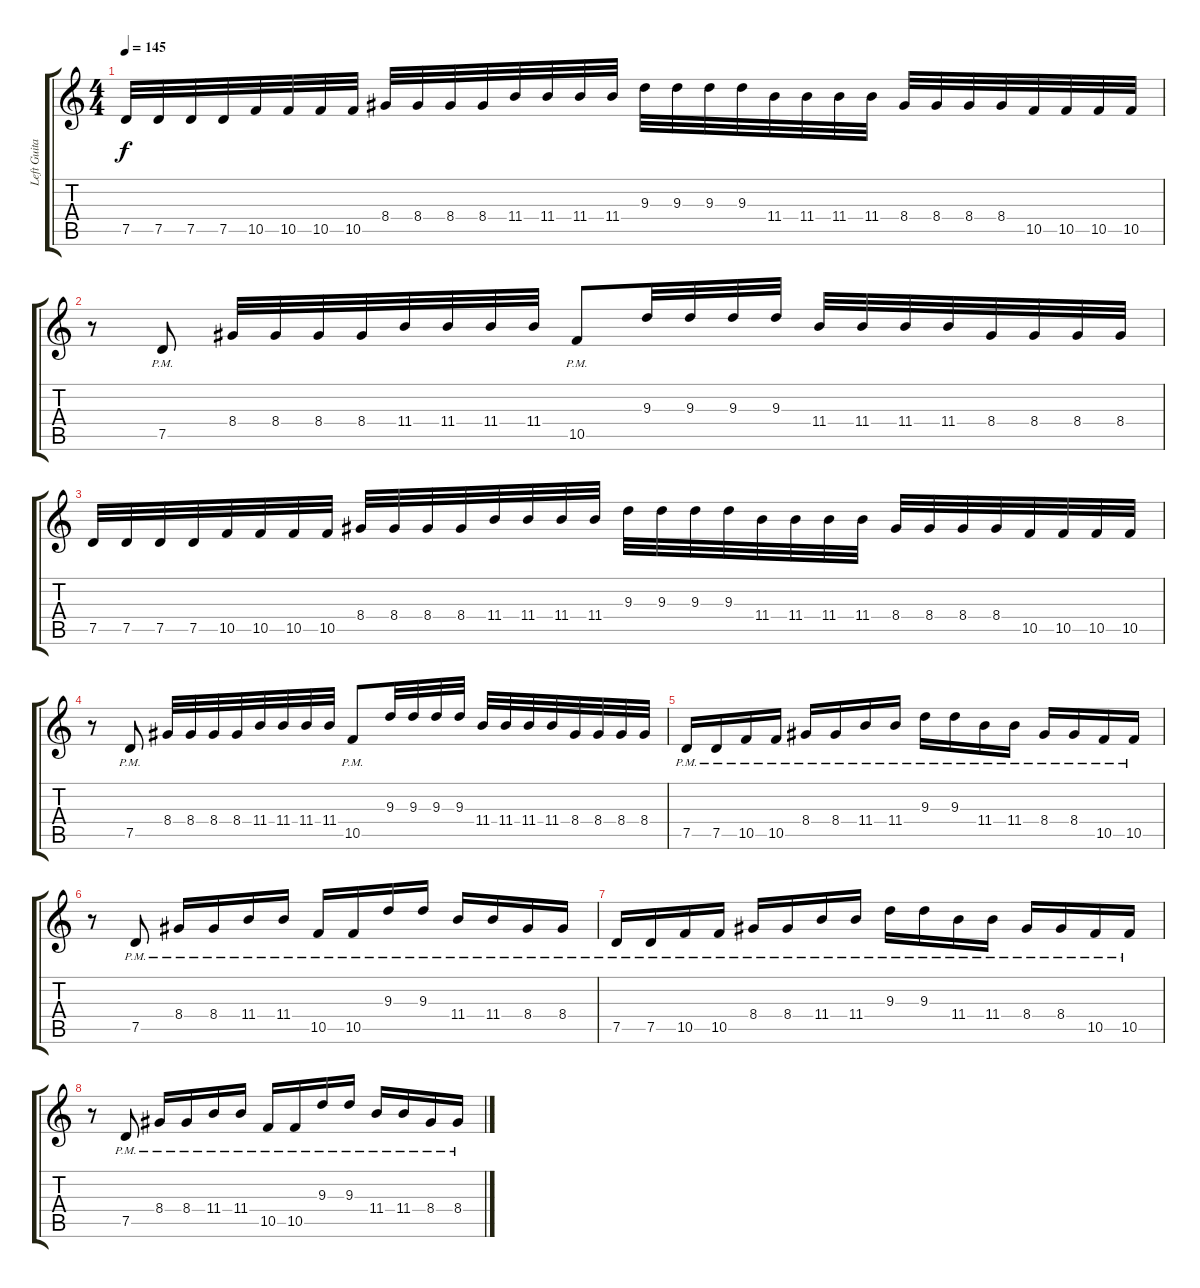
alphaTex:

\track ("Left Guitar" "Left Guita") {instrument distortionguitar}
\staff {score tabs}
\tuning (D4 A3 F3 C3 G2 C2) {hide}
\ts (4 4)
\tempo 145
\clef g2
\ks c
7.5.32{dy f} 7.5.32 7.5.32 7.5.32 10.5.32 10.5.32 10.5.32 10.5.32 8.4.32 8.4.32 8.4.32 8.4.32 11.4.32 11.4.32 11.4.32 11.4.32 9.3.32 9.3.32 9.3.32 9.3.32 11.4.32 11.4.32 11.4.32 11.4.32 8.4.32 8.4.32 8.4.32 8.4.32 10.5.32 10.5.32 10.5.32 10.5.32 |
r.8 7.5{pm}.8 8.4.32 8.4.32 8.4.32 8.4.32 11.4.32 11.4.32 11.4.32 11.4.32 10.5{pm}.8 9.3.32 9.3.32 9.3.32 9.3.32 11.4.32 11.4.32 11.4.32 11.4.32 8.4.32 8.4.32 8.4.32 8.4.32 |
7.5.32 7.5.32 7.5.32 7.5.32 10.5.32 10.5.32 10.5.32 10.5.32 8.4.32 8.4.32 8.4.32 8.4.32 11.4.32 11.4.32 11.4.32 11.4.32 9.3.32 9.3.32 9.3.32 9.3.32 11.4.32 11.4.32 11.4.32 11.4.32 8.4.32 8.4.32 8.4.32 8.4.32 10.5.32 10.5.32 10.5.32 10.5.32 |
r.8 7.5{pm}.8 8.4.32 8.4.32 8.4.32 8.4.32 11.4.32 11.4.32 11.4.32 11.4.32 10.5{pm}.8 9.3.32 9.3.32 9.3.32 9.3.32 11.4.32 11.4.32 11.4.32 11.4.32 8.4.32 8.4.32 8.4.32 8.4.32 |
7.5{pm}.16 7.5{pm}.16 10.5{pm}.16 10.5{pm}.16 8.4{pm}.16 8.4{pm}.16 11.4{pm}.16 11.4{pm}.16 9.3{pm}.16 9.3{pm}.16 11.4{pm}.16 11.4{pm}.16 8.4{pm}.16 8.4{pm}.16 10.5{pm}.16 10.5{pm}.16 |
r.8 7.5{pm}.8 8.4{pm}.16 8.4{pm}.16 11.4{pm}.16 11.4{pm}.16 10.5{pm}.16 10.5{pm}.16 9.3{pm}.16 9.3{pm}.16 11.4{pm}.16 11.4{pm}.16 8.4{pm}.16 8.4{pm}.16 |
7.5{pm}.16 7.5{pm}.16 10.5{pm}.16 10.5{pm}.16 8.4{pm}.16 8.4{pm}.16 11.4{pm}.16 11.4{pm}.16 9.3{pm}.16 9.3{pm}.16 11.4{pm}.16 11.4{pm}.16 8.4{pm}.16 8.4{pm}.16 10.5{pm}.16 10.5{pm}.16 |
r.8 7.5{pm}.8 8.4{pm}.16 8.4{pm}.16 11.4{pm}.16 11.4{pm}.16 10.5{pm}.16 10.5{pm}.16 9.3{pm}.16 9.3{pm}.16 11.4{pm}.16 11.4{pm}.16 8.4{pm}.16 8.4{pm}.16
